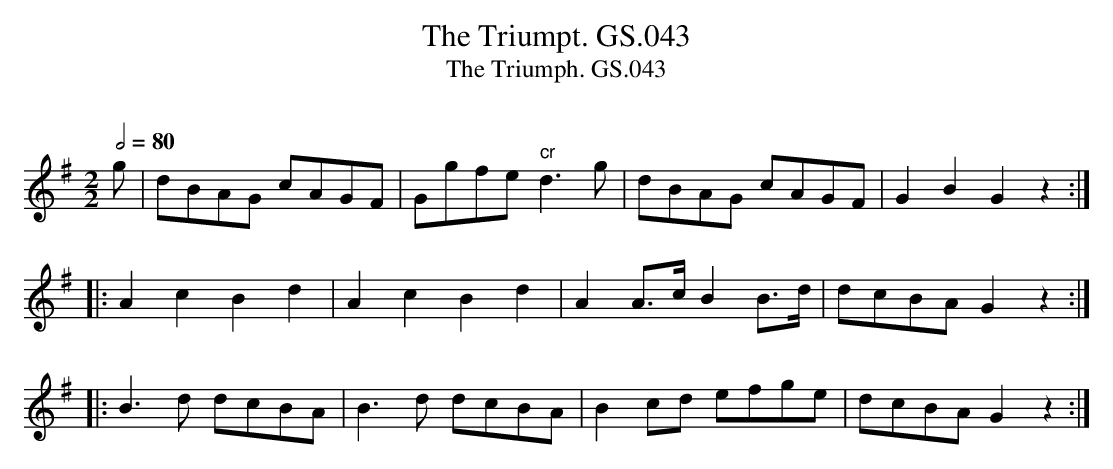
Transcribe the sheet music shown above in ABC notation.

X:1
T:Triumpt. GS.043, The
T:Triumph. GS.043, The
M:2/2
L:1/8
Q:1/2=80
O:
K:G major
g | dBAG cAGF | Ggfe "cr"d3 g | dBAG cAGF | G2B2G2z2 :|
|: A2c2B2d2 | A2c2 B2d2 | A2 A>c B2 B>d | dcBA G2 z2 :|
|: B3 d dcBA | B3 d dcBA |  B2cd efge | dcBA G2z2 :|
